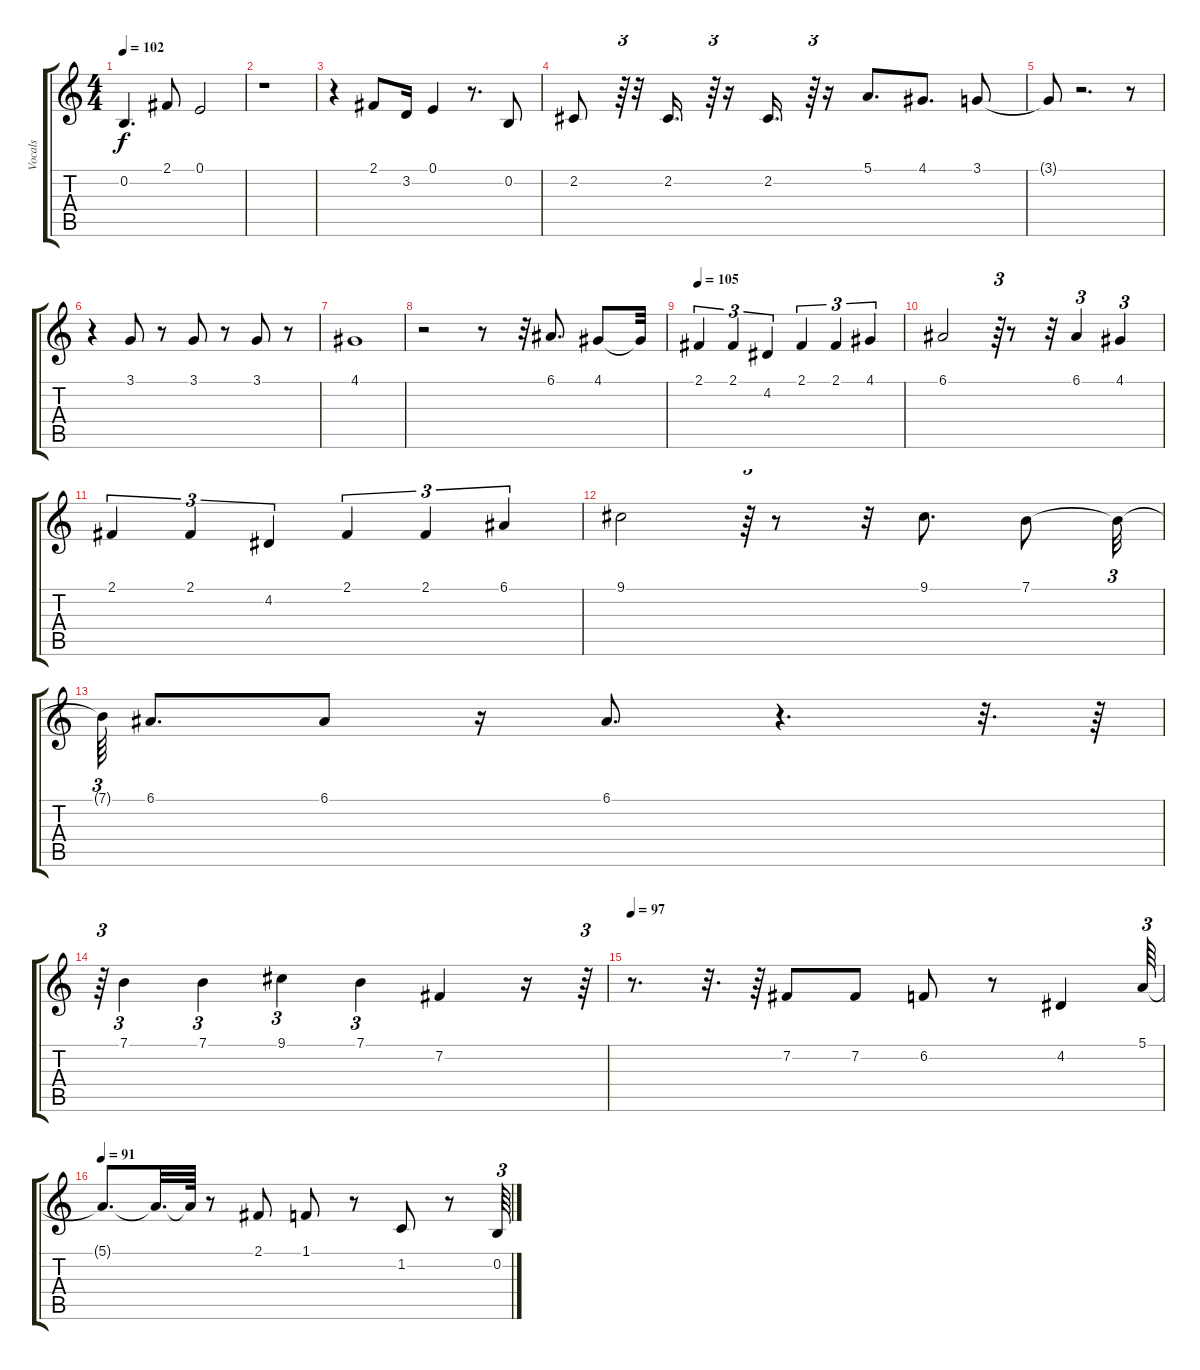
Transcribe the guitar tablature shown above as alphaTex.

\track ("Vocals" "Vocals") {instrument oboe}
\staff {score tabs}
\tuning (E4 B3 G3 D3 A2 E2) {hide}
\ts (4 4)
\tempo 102
\clef g2
\ks c
0.2.4{d dy f} 2.1.8 0.1.2 |
r.1 |
r.4 2.1.8 3.2.16 0.1.4 r.8{d} 0.2.8 |
2.2.8 r.64{tu (3 2)} r.32 2.2.16{d} r.64{tu (3 2)} r.16 2.2.16{d} r.64{tu (3 2)} r.16 5.1.8{d} 4.1.8{d} 3.1.8 |
3.1{t}.8 r.2{d} r.8 |
r.4 3.1.8 r.8 3.1.8 r.8 3.1.8 r.8 |
4.1.1 |
r.2 r.8 r.32 6.1.8{d} 4.1.8 4.1{t}.32 |
\tempo 105
2.1.4{tu (3 2)} 2.1.4{tu (3 2)} 4.2.4{tu (3 2)} 2.1.4{tu (3 2)} 2.1.4{tu (3 2)} 4.1.4{tu (3 2)} |
6.1.2 r.64{tu (3 2)} r.8 r.32 6.1.4{tu (3 2)} 4.1.4{tu (3 2)} |
2.1.4{tu (3 2)} 2.1.4{tu (3 2)} 4.2.4{tu (3 2)} 2.1.4{tu (3 2)} 2.1.4{tu (3 2)} 6.1.4{tu (3 2)} |
9.1.2 r.64{tu (3 2)} r.8 r.32 9.1.8{d} 7.1.8 7.1{t}.32{tu (3 2)} |
7.1{t}.64{tu (3 2)} 6.1.8{d} 6.1.8 r.16 6.1.8{d} r.4{d} r.32{d} r.64 |
r.64{tu (3 2)} 7.1.4{tu (3 2)} 7.1.4{tu (3 2)} 9.1.4{tu (3 2)} 7.1.4{tu (3 2)} 7.2.4 r.16 r.64{tu (3 2)} |
\tempo 97
r.8{d} r.32{d} r.64 7.2.8 7.2.8 6.2.8 r.8 4.2.4 5.1.64{tu (3 2)} |
\tempo 91
5.1{t}.8{d} 5.1{t}.32{d} 5.1{t}.64 r.8 2.1.8 1.1.8 r.8 1.2.8 r.8 0.2.64{tu (3 2)}
